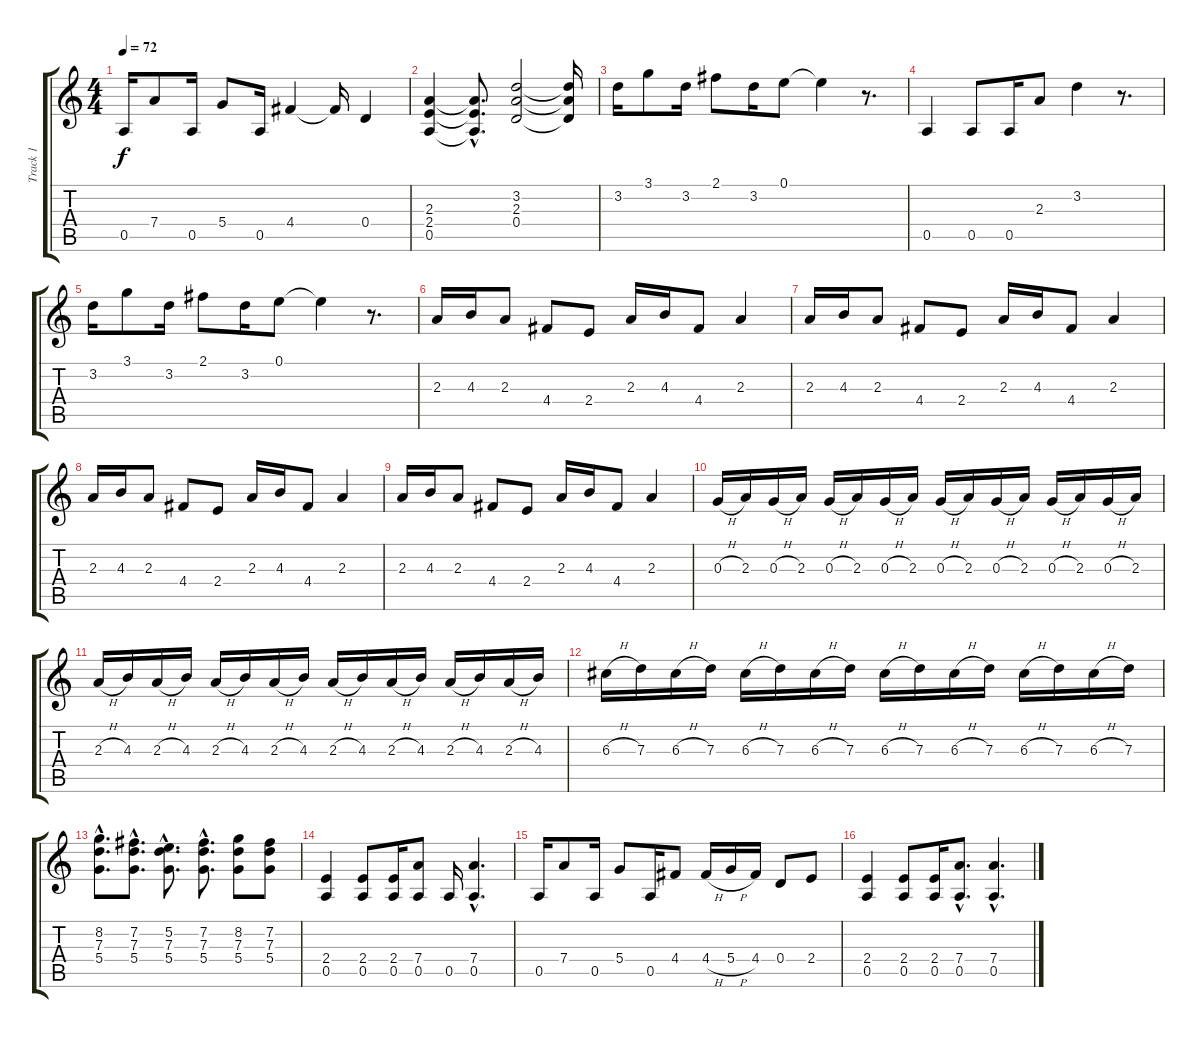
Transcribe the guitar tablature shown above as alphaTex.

\track ("Track 1" "Track 1") {instrument electricguitarjazz}
\staff {score tabs}
\tuning (E4 B3 G3 D3 A2 E2) {hide}
\ts (4 4)
\tempo 72
\clef g2
\ks c
0.5.16{dy f} 7.4.8 0.5.16 5.4.8 0.5.16 4.4.4 4.4{t}.16 0.4.4 |
(2.3 2.4 0.5).4 (2.3{hac t} 2.4{hac t} 0.5{hac t}).8{d} (3.2 2.3 0.4).2 (3.2{t} 2.3{t} 0.4{t}).16 |
3.2.16 3.1.8 3.2.16 2.1.8 3.2.16 0.1.8 0.1{t}.4 r.8{d} |
0.5.4 0.5.8 0.5.16 2.3.8 3.2.4 r.8{d} |
3.2.16 3.1.8 3.2.16 2.1.8 3.2.16 0.1.8 0.1{t}.4 r.8{d} |
2.3.16 4.3.16 2.3.8 4.4.8 2.4.8 2.3.16 4.3.16 4.4.8 2.3.4 |
2.3.16 4.3.16 2.3.8 4.4.8 2.4.8 2.3.16 4.3.16 4.4.8 2.3.4 |
2.3.16 4.3.16 2.3.8 4.4.8 2.4.8 2.3.16 4.3.16 4.4.8 2.3.4 |
2.3.16 4.3.16 2.3.8 4.4.8 2.4.8 2.3.16 4.3.16 4.4.8 2.3.4 |
0.3{h}.16 2.3.16 0.3{h}.16 2.3.16 0.3{h}.16 2.3.16 0.3{h}.16 2.3.16 0.3{h}.16 2.3.16 0.3{h}.16 2.3.16 0.3{h}.16 2.3.16 0.3{h}.16 2.3.16 |
2.3{h}.16 4.3.16 2.3{h}.16 4.3.16 2.3{h}.16 4.3.16 2.3{h}.16 4.3.16 2.3{h}.16 4.3.16 2.3{h}.16 4.3.16 2.3{h}.16 4.3.16 2.3{h}.16 4.3.16 |
6.3{h}.16 7.3.16 6.3{h}.16 7.3.16 6.3{h}.16 7.3.16 6.3{h}.16 7.3.16 6.3{h}.16 7.3.16 6.3{h}.16 7.3.16 6.3{h}.16 7.3.16 6.3{h}.16 7.3.16 |
(8.2{hac} 7.3{hac} 5.4{hac}).8{d} (7.2{hac} 7.3{hac} 5.4{hac}).8{d} (5.2{hac} 7.3{hac} 5.4{hac}).8{d} (7.2{hac} 7.3{hac} 5.4{hac}).8{d} (8.2 7.3 5.4).8 (7.2 7.3 5.4).8 |
(2.4 0.5).4 (2.4 0.5).8 (2.4 0.5).16 (7.4 0.5).8 0.5.16 (7.4{hac} 0.5{hac}).4{d} |
0.5.16 7.4.8 0.5.16 5.4.8 0.5.16 4.4.8 4.4{h}.16 5.4{h}.16 4.4.16 0.4.8 2.4.8 |
(2.4 0.5).4 (2.4 0.5).8 (2.4 0.5).16 (7.4{hac} 0.5{hac}).8{d} (7.4{hac} 0.5{hac}).4{d}
